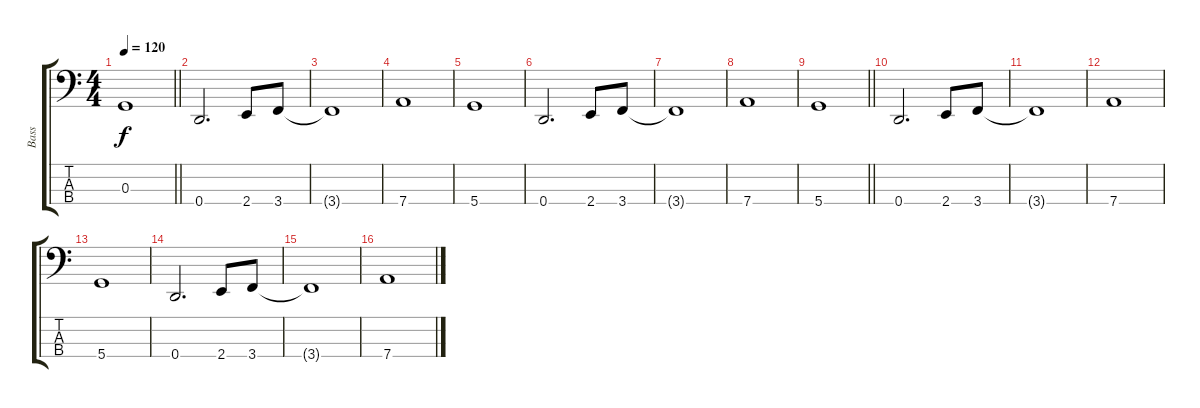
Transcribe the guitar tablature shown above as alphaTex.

\track ("Bass" "Bass") {instrument electricbassfinger}
\staff {score tabs}
\tuning (F2 C2 G1 D1) {hide}
\ts (4 4)
\tempo 120
\clef f4
\barLineRight lightlight
\ks c
0.3.1{dy f} |
0.4.2{d} 2.4.8 3.4.8 |
3.4{t}.1 |
7.4.1 |
5.4.1 |
0.4.2{d} 2.4.8 3.4.8 |
3.4{t}.1 |
7.4.1 |
\barLineRight lightlight
5.4.1 |
0.4.2{d} 2.4.8 3.4.8 |
3.4{t}.1 |
7.4.1 |
5.4.1 |
0.4.2{d} 2.4.8 3.4.8 |
3.4{t}.1 |
7.4.1
